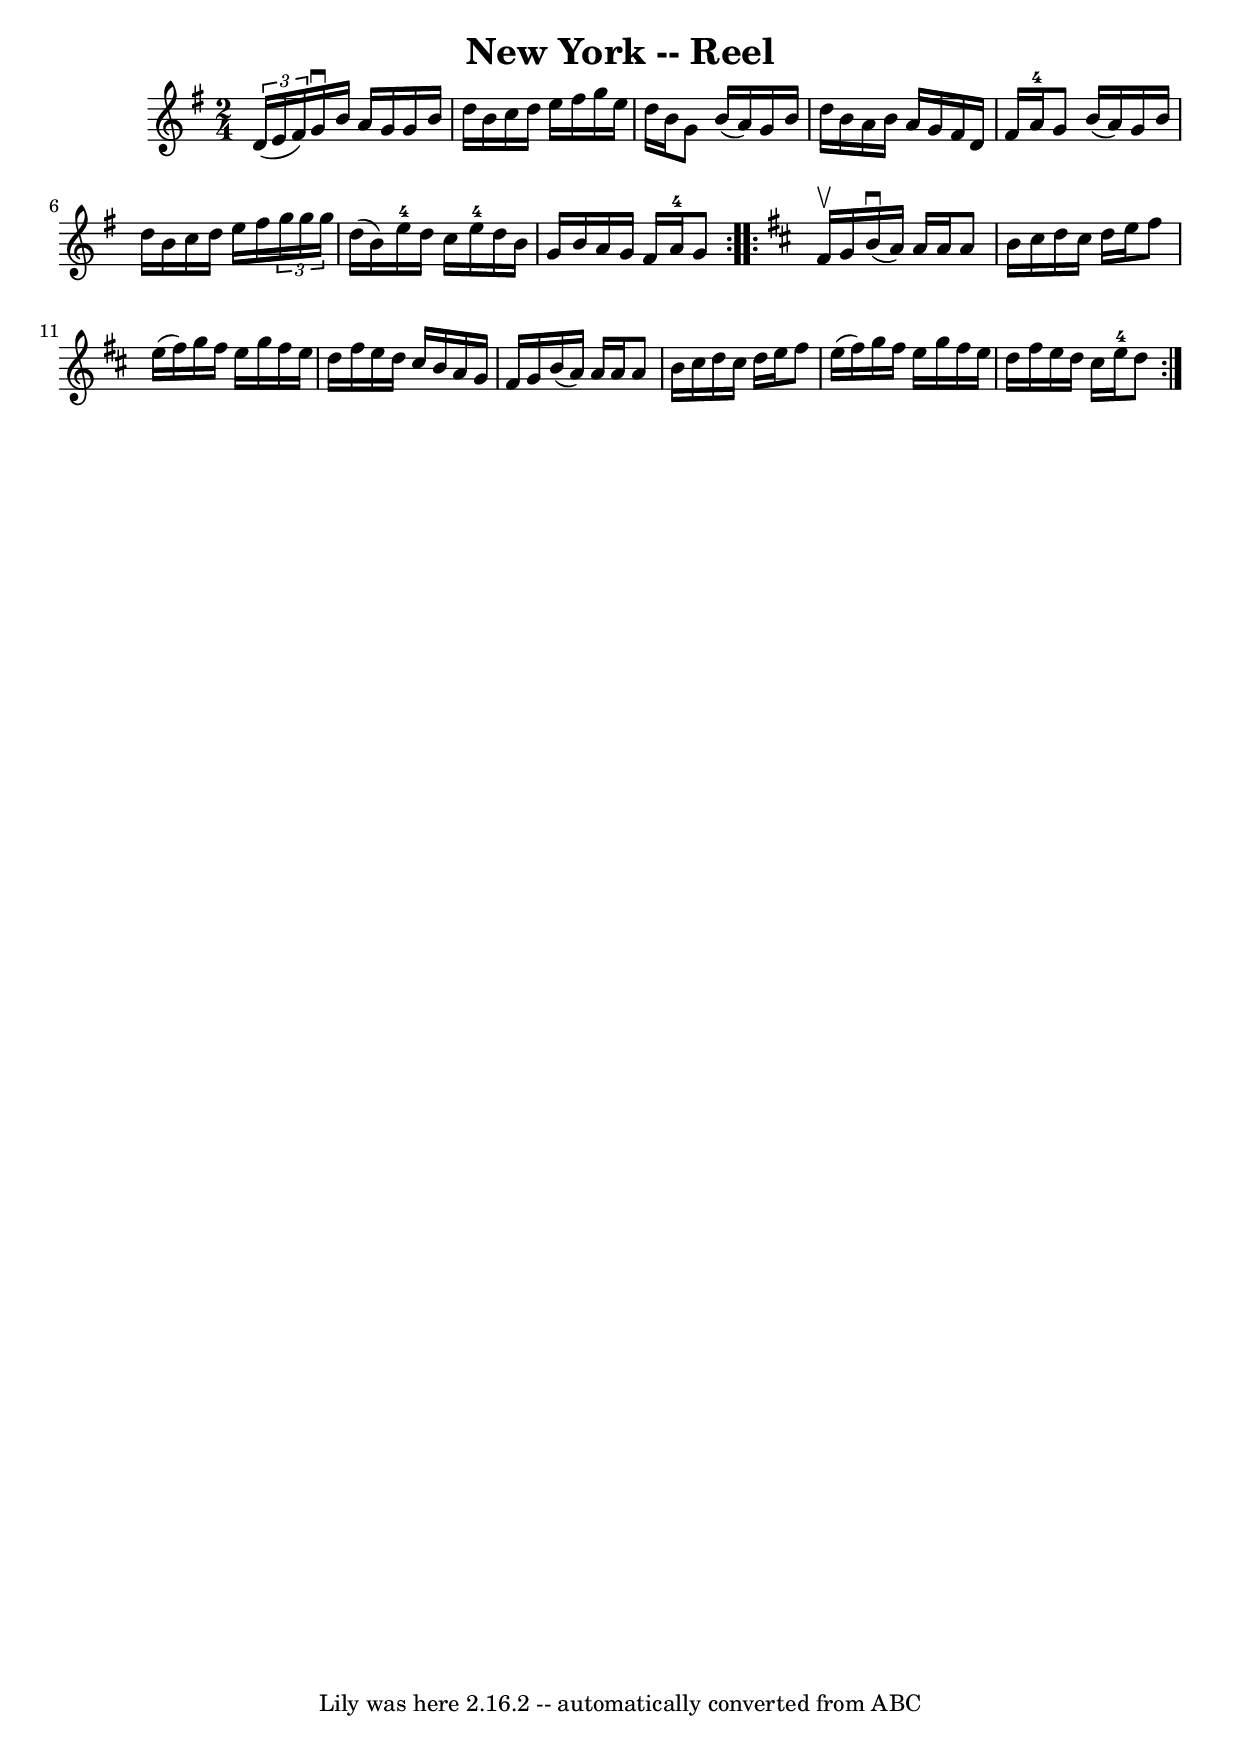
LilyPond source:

\version "2.16.2"
\include "Mammoth.ily"
\header {
  %% book = "Ryan's Mammoth Collection"
 crossRefNumber = "1"
 footnotes = "\\\\292"
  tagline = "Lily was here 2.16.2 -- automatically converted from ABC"
  title = "New York -- Reel"

}
voicedefault =  {



  \repeat volta 2 {

    \time 2/4 
    \key g \major
    \times 2/3 { d'16 (e'16 fs'16)  	       }  |
 g'16^\downbow b'16 a'16 g'16 g'16 b'16 d''16 b'16      |
 c''16 d''16 e''16 fs''16 g''16 e''16 d''16 b'16     |
 g'8 b'16 (a'16) g'16 b'16 d''16 b'16     |
 a'16 b'16 a'16 g'16 fs'16 d'16 fs'16 a'16-4   |
 g'8 b'16 (a'16) g'16 b'16 d''16 b'16     |
 c''16 d''16 e''16 fs''16    \times 2/3 { g''16 g''16  
					 g''16   					    } d''16 (b'16)    |
 e''16-4 d''16 c''16 e''16-4 d''16 b'16 g'16 b'16     |
 a'16 g'16 fs'16 
 a'16-4 g'8  
  }   
  \key d \major
  
  \repeat volta 2 {
 fs'16^\upbow g'16   |
 b'16^\downbow(a'16) a'16 a'16 a'8 b'16 cs''16     |
 d''16 cs''16 d''16 e''16 fs''8 e''16 ( fs''16)    |
 g''16 fs''16 e''16 g''16 fs''16 e''16 d''16 fs''16     |
 e''16 d''16 cs''16 b'16 a'16 g'16 fs'16 g'16     |
 b'16 (a'16) a'16 a'16 a'8 b'16 cs''16     |
 d''16 cs''16 d''16 e''16 fs''8 e''16 (fs''16)    |
 g''16 fs''16 e''16 g''16 fs''16 e''16 d''16 fs''16     |
 e''16 d''16 cs''16    
 e''16-4 d''8  
  }   

}

\score{
  <<

    \context Staff="default"
    {
      \voicedefault 
      
    }

  >>
  \layout {
    
  }
  \midi {
  }

}
